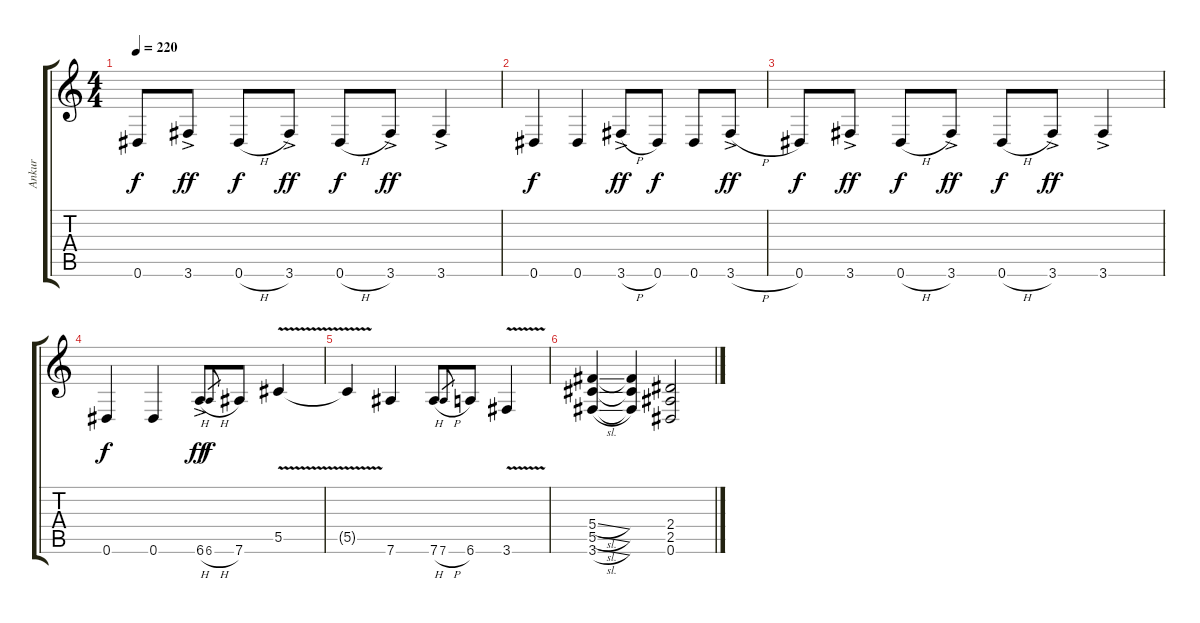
\track ("Ankur" "Ankur") {instrument overdrivenguitar}
\staff {score tabs}
\tuning (Eb4 Bb3 Gb3 Db3 Ab2 Eb2) {hide}
\ts (4 4)
\tempo 220
\clef g2
\ks c
0.6.8{dy f} 3.6{ac}.8{dy ff} 0.6{h}.8{dy f} 3.6{ac}.8{dy ff} 0.6{h}.8{dy f} 3.6{ac}.8{dy ff} 3.6{ac}.4 |
0.6.4{dy f} 0.6.4 3.6{h ac}.8{dy ff} 0.6.8{dy f} 0.6.8 3.6{h ac}.8{dy ff} |
0.6.8{dy f} 3.6{ac}.8{dy ff} 0.6{h}.8{dy f} 3.6{ac}.8{dy ff} 0.6{h}.8{dy f} 3.6{ac}.8{dy ff} 3.6{ac}.4 |
0.6.4{dy f} 0.6.4 6.6{h ac}.8{dy ff} 6.6{h}.8{gr dy f} 7.6.8 5.5{v}.4 |
5.5{t}.4 7.6.4 7.6{h}.8 7.6{h}.8{gr} 6.6.8 3.6{v}.4 |
(5.4{sl} 5.5{sl} 3.6{sl}).4 (5.4{t} 5.5{t} 3.6{t}).4 (2.4 2.5 0.6).2
